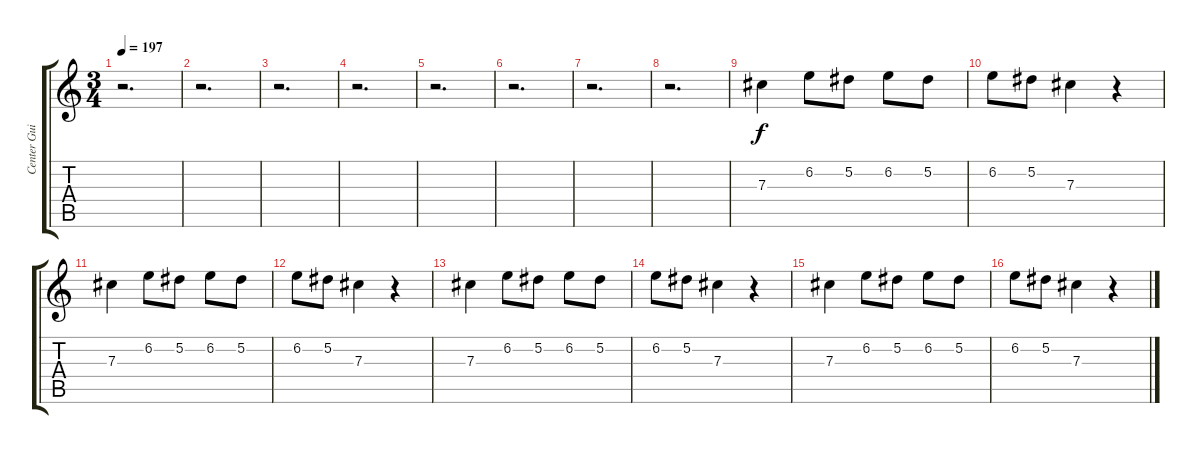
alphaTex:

\track ("Center Guitar" "Center Gui") {instrument distortionguitar}
\staff {score tabs}
\tuning (Eb4 Bb3 Gb3 Db3 Ab2 Db2) {hide}
\ts (3 4)
\tempo 197
\clef g2
\ks c
r.2{d dy f} |
r.2{d} |
r.2{d} |
r.2{d} |
r.2{d} |
r.2{d} |
r.2{d} |
r.2{d} |
7.3.4{balance 4} 6.2.8 5.2.8 6.2.8 5.2.8 |
6.2.8 5.2.8 7.3.4 r.4 |
7.3.4 6.2.8 5.2.8 6.2.8 5.2.8 |
6.2.8 5.2.8 7.3.4 r.4 |
7.3.4 6.2.8 5.2.8 6.2.8 5.2.8 |
6.2.8 5.2.8 7.3.4 r.4 |
7.3.4 6.2.8 5.2.8 6.2.8 5.2.8 |
6.2.8 5.2.8 7.3.4 r.4
